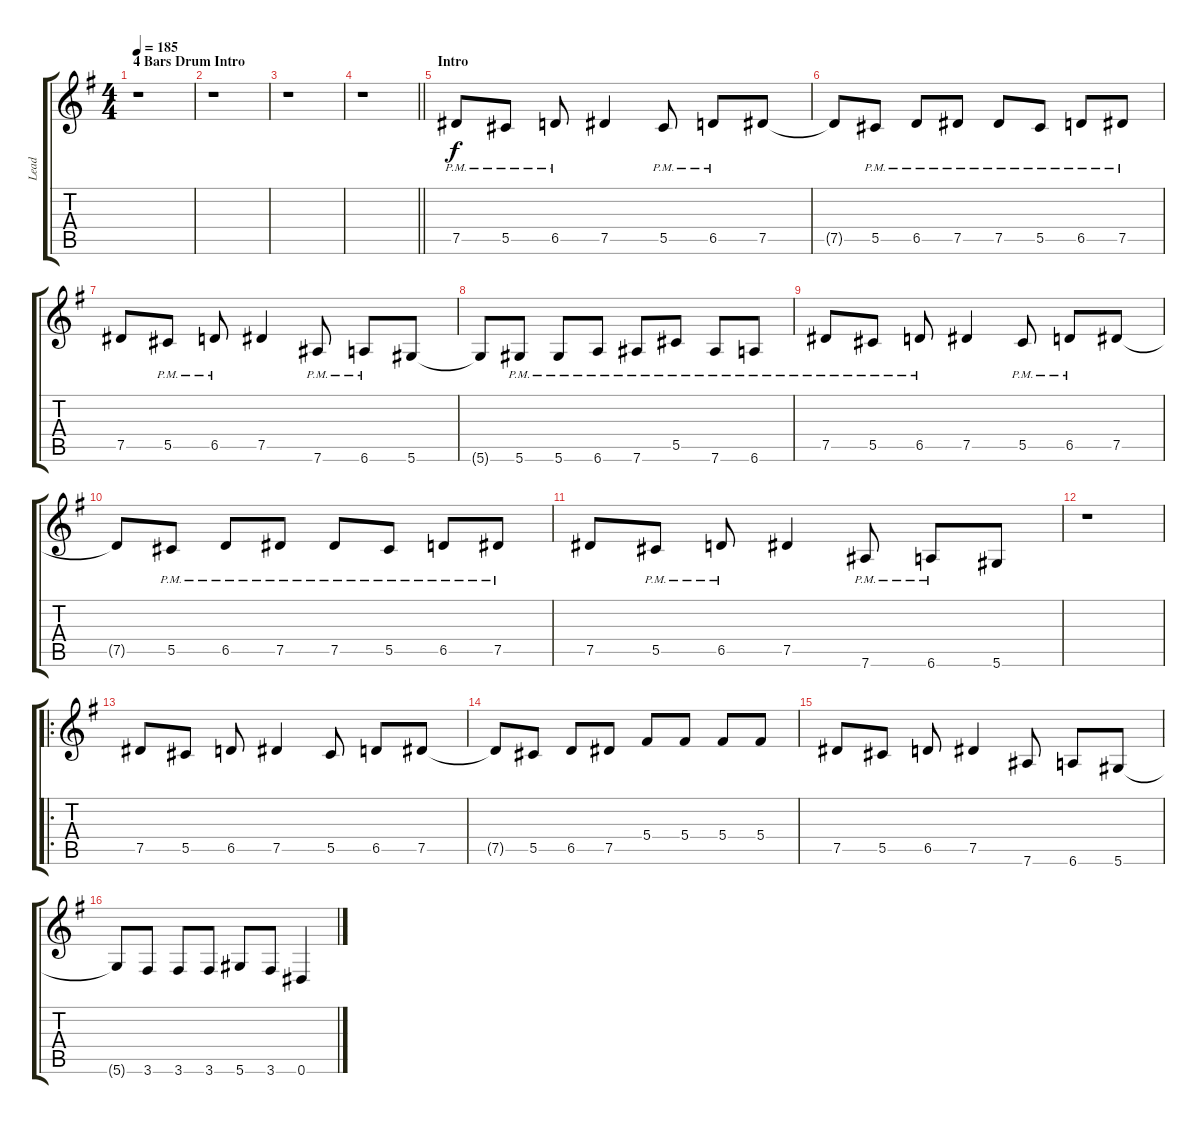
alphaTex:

\track ("Lead" "Lead") {instrument distortionguitar}
\staff {score tabs}
\tuning (Eb4 Bb3 Gb3 Db3 Ab2 Eb2) {hide}
\ts (4 4)
\section ("" "4 Bars Drum Intro")
\tempo 185
\clef g2
\ks eminor
r.1{dy f instrument distortionguitar} |
r.1 |
r.1 |
\barLineRight lightlight
r.1 |
\section ("" "Intro")
7.5{pm}.8 5.5{pm}.8 6.5{pm}.8 7.5.4 5.5{pm}.8 6.5{pm}.8 7.5.8 |
7.5{t}.8 5.5{pm}.8 6.5{pm}.8 7.5{pm}.8 7.5{pm}.8 5.5{pm}.8 6.5{pm}.8 7.5{pm}.8 |
7.5.8 5.5{pm}.8 6.5{pm}.8 7.5.4 7.6{pm}.8 6.6{pm}.8 5.6.8 |
5.6{t}.8 5.6{pm}.8 5.6{pm}.8 6.6{pm}.8 7.6{pm}.8 5.5{pm}.8 7.6{pm}.8 6.6{pm}.8 |
7.5{pm}.8 5.5{pm}.8 6.5{pm}.8 7.5.4 5.5{pm}.8 6.5{pm}.8 7.5.8 |
7.5{t}.8 5.5{pm}.8 6.5{pm}.8 7.5{pm}.8 7.5{pm}.8 5.5{pm}.8 6.5{pm}.8 7.5{pm}.8 |
7.5.8 5.5{pm}.8 6.5{pm}.8 7.5.4 7.6{pm}.8 6.6{pm}.8 5.6.8 |
r.1 |
\ro
7.5.8 5.5.8 6.5.8 7.5.4 5.5.8 6.5.8 7.5.8 |
7.5{t}.8 5.5.8 6.5.8 7.5.8 5.4.8 5.4.8 5.4.8 5.4.8 |
7.5.8 5.5.8 6.5.8 7.5.4 7.6.8 6.6.8 5.6.8 |
5.6{t}.8 3.6.8 3.6.8 3.6.8 5.6.8 3.6.8 0.6.4
